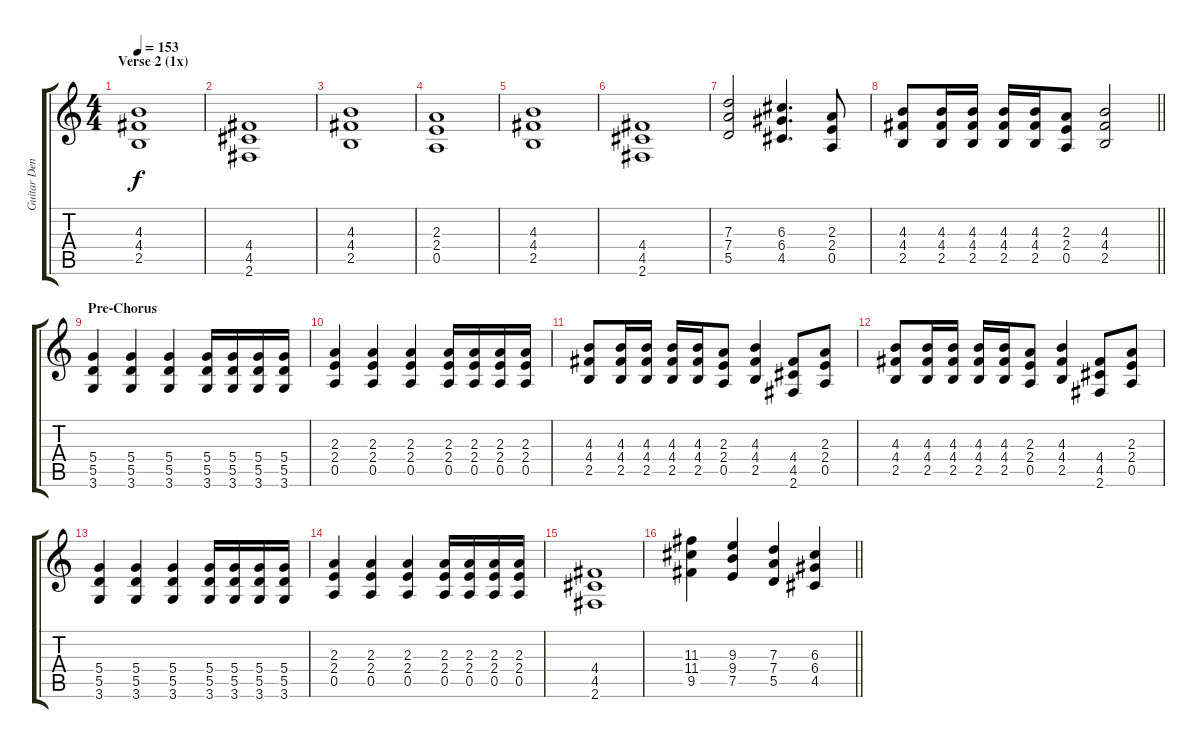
\track ("Guitar Dennis Casey" "Guitar Den") {instrument distortionguitar}
\staff {score tabs}
\tuning (E4 B3 G3 D3 A2 E2) {hide}
\ts (4 4)
\section ("" "Verse 2 (1x)")
\tempo 153
\clef g2
\ks c
(4.3 4.4 2.5).1{dy f} |
(4.4 4.5 2.6).1 |
(4.3 4.4 2.5).1 |
(2.3 2.4 0.5).1 |
(4.3 4.4 2.5).1 |
(4.4 4.5 2.6).1 |
(7.3 7.4 5.5).2 (6.3 6.4 4.5).4{d} (2.3 2.4 0.5).8 |
\barLineRight lightlight
(4.3 4.4 2.5).8 (4.3 4.4 2.5).16 (4.3 4.4 2.5).16 (4.3 4.4 2.5).16 (4.3 4.4 2.5).16 (2.3 2.4 0.5).8 (4.3 4.4 2.5).2 |
\section ("" "Pre-Chorus")
(5.4 5.5 3.6).4 (5.4 5.5 3.6).4 (5.4 5.5 3.6).4 (5.4 5.5 3.6).16 (5.4 5.5 3.6).16 (5.4 5.5 3.6).16 (5.4 5.5 3.6).16 |
(2.3 2.4 0.5).4 (2.3 2.4 0.5).4 (2.3 2.4 0.5).4 (2.3 2.4 0.5).16 (2.3 2.4 0.5).16 (2.3 2.4 0.5).16 (2.3 2.4 0.5).16 |
(4.3 4.4 2.5).8 (4.3 4.4 2.5).16 (4.3 4.4 2.5).16 (4.3 4.4 2.5).16 (4.3 4.4 2.5).16 (2.3 2.4 0.5).8 (4.3 4.4 2.5).4 (4.4 4.5 2.6).8 (2.3 2.4 0.5).8 |
(4.3 4.4 2.5).8 (4.3 4.4 2.5).16 (4.3 4.4 2.5).16 (4.3 4.4 2.5).16 (4.3 4.4 2.5).16 (2.3 2.4 0.5).8 (4.3 4.4 2.5).4 (4.4 4.5 2.6).8 (2.3 2.4 0.5).8 |
(5.4 5.5 3.6).4 (5.4 5.5 3.6).4 (5.4 5.5 3.6).4 (5.4 5.5 3.6).16 (5.4 5.5 3.6).16 (5.4 5.5 3.6).16 (5.4 5.5 3.6).16 |
(2.3 2.4 0.5).4 (2.3 2.4 0.5).4 (2.3 2.4 0.5).4 (2.3 2.4 0.5).16 (2.3 2.4 0.5).16 (2.3 2.4 0.5).16 (2.3 2.4 0.5).16 |
(4.4 4.5 2.6).1 |
\barLineRight lightlight
(11.3 11.4 9.5).4 (9.3 9.4 7.5).4 (7.3 7.4 5.5).4 (6.3 6.4 4.5).4
